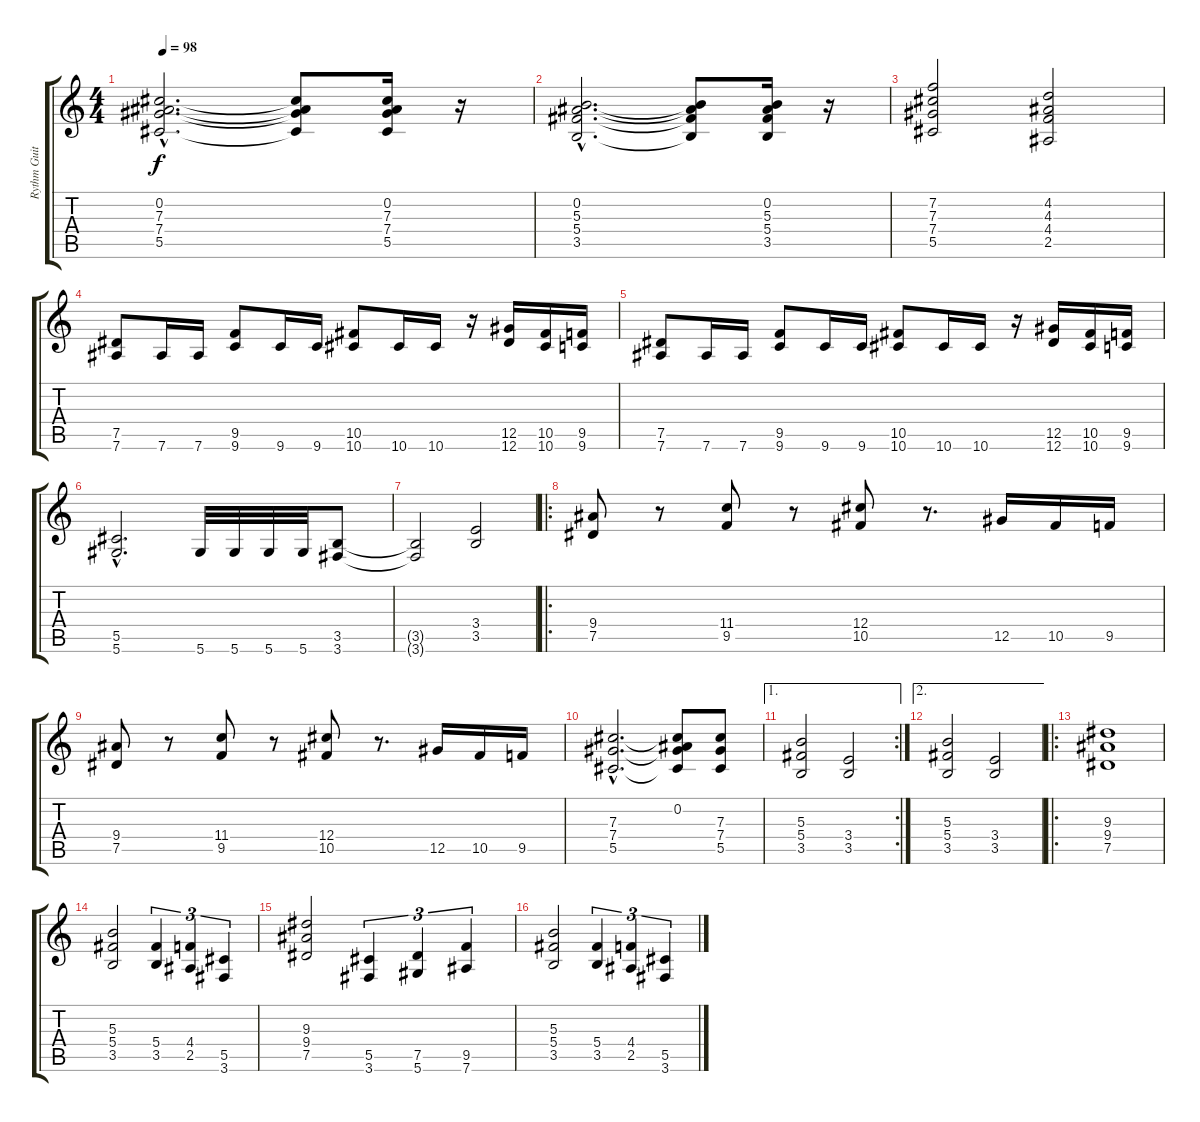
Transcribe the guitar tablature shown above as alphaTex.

\track ("Rythm Guitar" "Rythm Guit") {instrument overdrivenguitar}
\staff {score tabs}
\tuning (Eb4 Bb3 Gb3 Db3 Ab2 Eb2) {hide}
\ts (4 4)
\tempo 98
\clef g2
\ks c
(0.2{hac} 7.3{hac} 7.4{hac} 5.5{hac}).2{d dy f} (0.2{t} 7.3{t} 7.4{t} 5.5{t}).8 (0.2 7.3 7.4 5.5).16 r.16 |
(0.2{hac} 5.3{hac} 5.4{hac} 3.5{hac}).2{d} (0.2{t} 5.3{t} 5.4{t} 3.5{t}).8 (0.2 5.3 5.4 3.5).16 r.16 |
(7.2 7.3 7.4 5.5).2 (4.2 4.3 4.4 2.5).2 |
(7.5 7.6).8 7.6.16 7.6.16 (9.5 9.6).8 9.6.16 9.6.16 (10.5 10.6).8 10.6.16 10.6.16 r.16 (12.5 12.6).16 (10.5 10.6).16 (9.5 9.6).16 |
(7.5 7.6).8 7.6.16 7.6.16 (9.5 9.6).8 9.6.16 9.6.16 (10.5 10.6).8 10.6.16 10.6.16 r.16 (12.5 12.6).16 (10.5 10.6).16 (9.5 9.6).16 |
(5.5{hac} 5.6{hac}).2{d} 5.6.32 5.6.32 5.6.32 5.6.32 (3.5 3.6).8 |
(3.5{t} 3.6{t}).2 (3.4 3.5).2 |
\ro
(9.4 7.5).8 r.8 (11.4 9.5).8 r.8 (12.4 10.5).8 r.8{d} 12.5.16 10.5.16 9.5.16 |
(9.4 7.5).8 r.8 (11.4 9.5).8 r.8 (12.4 10.5).8 r.8{d} 12.5.16 10.5.16 9.5.16 |
(7.3{hac} 7.4{hac} 5.5{hac}).2{d} (0.2 7.3{t} 7.4{t} 5.5{t}).8 (7.3 7.4 5.5).8 |
\ae 1
\rc 2
(5.3 5.4 3.5).2 (3.4 3.5).2 |
\ae 2
(5.3 5.4 3.5).2 (3.4 3.5).2 |
\ro
(9.3 9.4 7.5).1 |
(5.3 5.4 3.5).2 (5.4 3.5).4{tu (3 2)} (4.4 2.5).4{tu (3 2)} (5.5 3.6).4{tu (3 2)} |
(9.3 9.4 7.5).2 (5.5 3.6).4{tu (3 2)} (7.5 5.6).4{tu (3 2)} (9.5 7.6).4{tu (3 2)} |
(5.3 5.4 3.5).2 (5.4 3.5).4{tu (3 2)} (4.4 2.5).4{tu (3 2)} (5.5 3.6).4{tu (3 2)}
